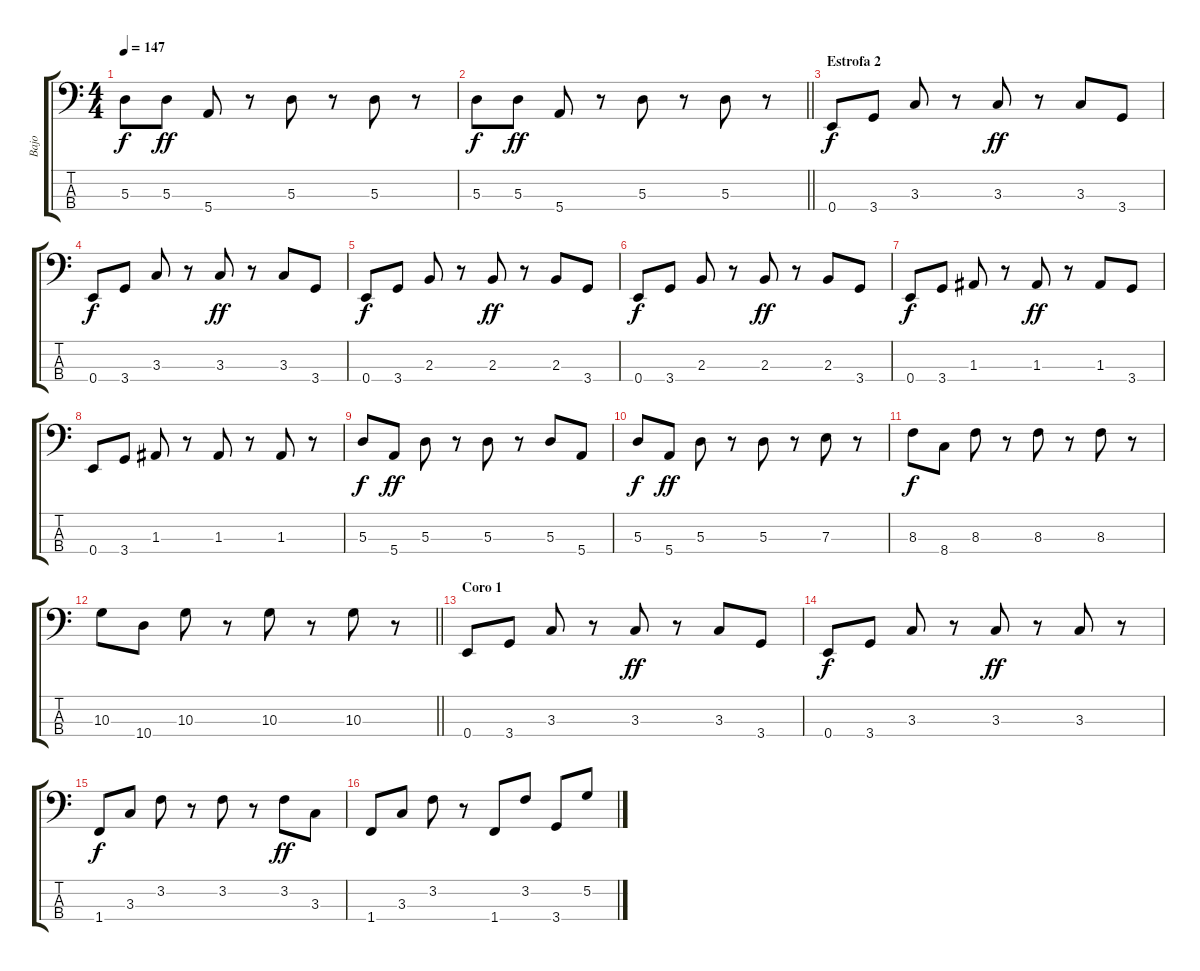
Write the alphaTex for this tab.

\track ("Bajo" "Bajo") {instrument electricbasspick}
\staff {score tabs}
\tuning (G2 D2 A1 E1) {hide}
\ts (4 4)
\tempo 147
\clef f4
\ks c
5.3.8{dy f} 5.3.8{dy ff} 5.4.8 r.8 5.3.8 r.8 5.3.8 r.8 |
\barLineRight lightlight
5.3.8{dy f} 5.3.8{dy ff} 5.4.8 r.8 5.3.8 r.8 5.3.8 r.8 |
\section ("" "Estrofa 2")
0.4.8{dy f} 3.4.8 3.3.8 r.8 3.3.8{dy ff} r.8 3.3.8 3.4.8 |
0.4.8{dy f} 3.4.8 3.3.8 r.8 3.3.8{dy ff} r.8 3.3.8 3.4.8 |
0.4.8{dy f} 3.4.8 2.3.8 r.8 2.3.8{dy ff} r.8 2.3.8 3.4.8 |
0.4.8{dy f} 3.4.8 2.3.8 r.8 2.3.8{dy ff} r.8 2.3.8 3.4.8 |
0.4.8{dy f} 3.4.8 1.3.8 r.8 1.3.8{dy ff} r.8 1.3.8 3.4.8 |
0.4.8 3.4.8 1.3.8 r.8 1.3.8 r.8 1.3.8 r.8 |
5.3.8{dy f} 5.4.8{dy ff} 5.3.8 r.8 5.3.8 r.8 5.3.8 5.4.8 |
5.3.8{dy f} 5.4.8{dy ff} 5.3.8 r.8 5.3.8 r.8 7.3.8 r.8 |
8.3.8{dy f} 8.4.8 8.3.8 r.8 8.3.8 r.8 8.3.8 r.8 |
\barLineRight lightlight
10.3.8 10.4.8 10.3.8 r.8 10.3.8 r.8 10.3.8 r.8 |
\section ("" "Coro 1")
0.4.8 3.4.8 3.3.8 r.8 3.3.8{dy ff} r.8 3.3.8 3.4.8 |
0.4.8{dy f} 3.4.8 3.3.8 r.8 3.3.8{dy ff} r.8 3.3.8 r.8 |
1.4.8{dy f} 3.3.8 3.2.8 r.8 3.2.8 r.8 3.2.8{dy ff} 3.3.8 |
1.4.8 3.3.8 3.2.8 r.8 1.4.8 3.2.8 3.4.8 5.2.8
